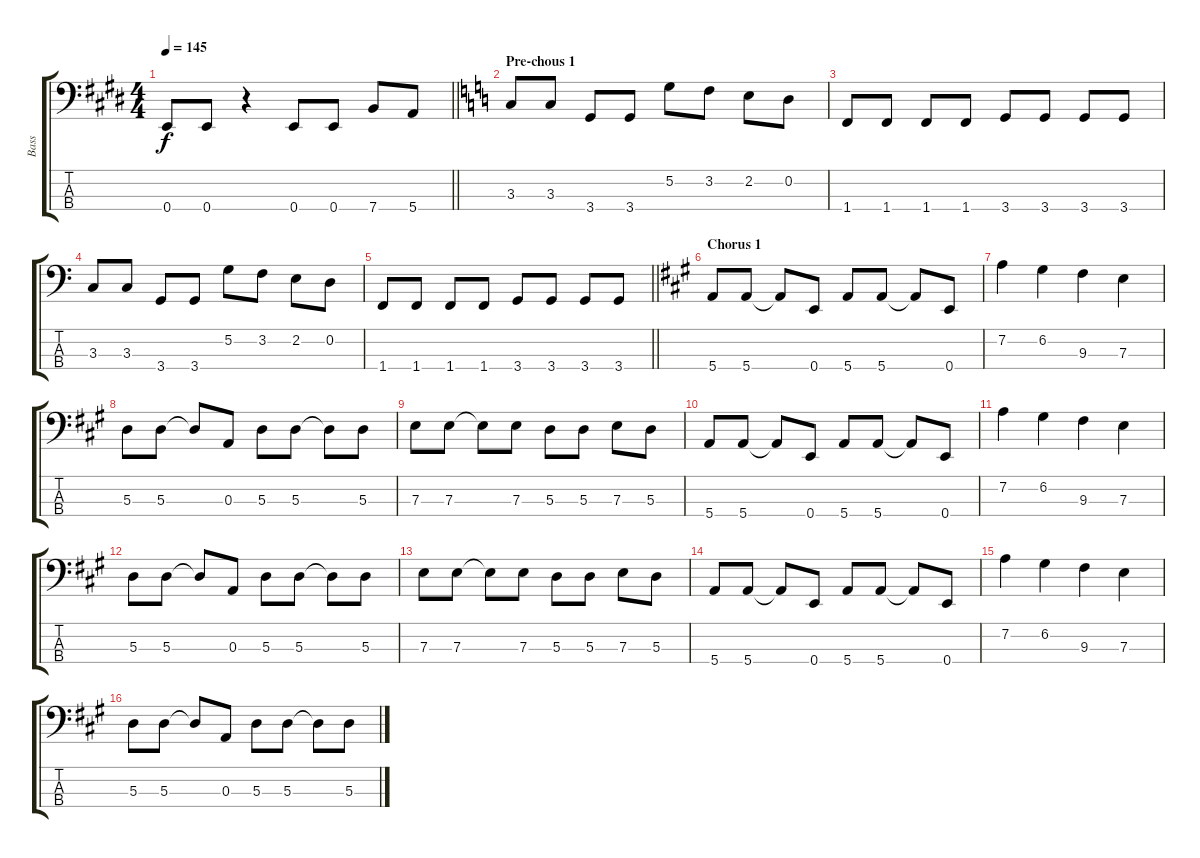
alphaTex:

\track ("Bass" "Bass") {instrument electricbasspick}
\staff {score tabs}
\tuning (G2 D2 A1 E1) {hide}
\ts (4 4)
\tempo 145
\clef f4
\barLineRight lightlight
\ks e
0.4.8{dy f} 0.4.8 r.4 0.4.8 0.4.8 7.4.8 5.4.8 |
\section ("" "Pre-chous 1")
\ks c
3.3.8 3.3.8 3.4.8 3.4.8 5.2.8 3.2.8 2.2.8 0.2.8 |
1.4.8 1.4.8 1.4.8 1.4.8 3.4.8 3.4.8 3.4.8 3.4.8 |
3.3.8 3.3.8 3.4.8 3.4.8 5.2.8 3.2.8 2.2.8 0.2.8 |
\barLineRight lightlight
1.4.8 1.4.8 1.4.8 1.4.8 3.4.8 3.4.8 3.4.8 3.4.8 |
\section ("" "Chorus 1")
\ks a
5.4.8 5.4.8 5.4{t}.8 0.4.8 5.4.8 5.4.8 5.4{t}.8 0.4.8 |
7.2.4 6.2.4 9.3.4 7.3.4 |
5.3.8 5.3.8 5.3{t}.8 0.3.8 5.3.8 5.3.8 5.3{t}.8 5.3.8 |
7.3.8 7.3.8 7.3{t}.8 7.3.8 5.3.8 5.3.8 7.3.8 5.3.8 |
5.4.8 5.4.8 5.4{t}.8 0.4.8 5.4.8 5.4.8 5.4{t}.8 0.4.8 |
7.2.4 6.2.4 9.3.4 7.3.4 |
5.3.8 5.3.8 5.3{t}.8 0.3.8 5.3.8 5.3.8 5.3{t}.8 5.3.8 |
7.3.8 7.3.8 7.3{t}.8 7.3.8 5.3.8 5.3.8 7.3.8 5.3.8 |
5.4.8 5.4.8 5.4{t}.8 0.4.8 5.4.8 5.4.8 5.4{t}.8 0.4.8 |
7.2.4 6.2.4 9.3.4 7.3.4 |
5.3.8 5.3.8 5.3{t}.8 0.3.8 5.3.8 5.3.8 5.3{t}.8 5.3.8
